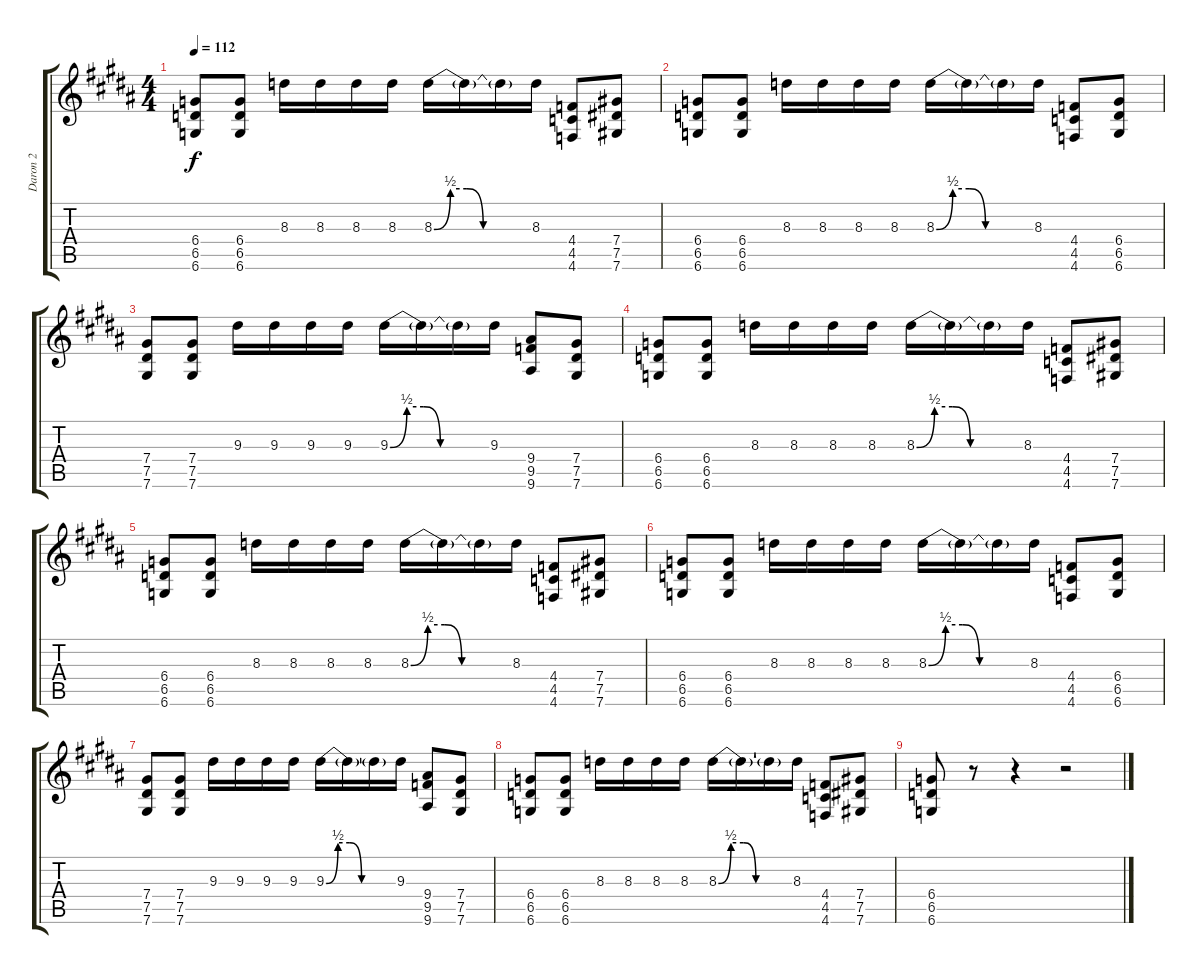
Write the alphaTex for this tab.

\track ("Daron 2" "Daron 2") {instrument overdrivenguitar}
\staff {score tabs}
\tuning (Eb4 Bb3 Gb3 Db3 Ab2 Db2) {hide}
\ts (4 4)
\tempo 112
\clef g2
\ks b
(6.4 6.5 6.6).8{dy f} (6.4 6.5 6.6).8 8.3.16 8.3.16 8.3.16 8.3.16 8.3{be (custom 0 0 10 2 20 2 30 0 60 0)}.16 8.3{t}.16 8.3{t}.16 8.3.16 (4.4 4.5 4.6).8 (7.4 7.5 7.6).8 |
(6.4 6.5 6.6).8 (6.4 6.5 6.6).8 8.3.16 8.3.16 8.3.16 8.3.16 8.3{be (custom 0 0 10 2 20 2 30 0 60 0)}.16 8.3{t}.16 8.3{t}.16 8.3.16 (4.4 4.5 4.6).8 (6.4 6.5 6.6).8 |
(7.4 7.5 7.6).8 (7.4 7.5 7.6).8 9.3.16 9.3.16 9.3.16 9.3.16 9.3{be (custom 0 0 10 2 20 2 30 0 60 0)}.16 9.3{t}.16 9.3{t}.16 9.3.16 (9.4 9.5 9.6).8 (7.4 7.5 7.6).8 |
(6.4 6.5 6.6).8 (6.4 6.5 6.6).8 8.3.16 8.3.16 8.3.16 8.3.16 8.3{be (custom 0 0 10 2 20 2 30 0 60 0)}.16 8.3{t}.16 8.3{t}.16 8.3.16 (4.4 4.5 4.6).8 (7.4 7.5 7.6).8 |
(6.4 6.5 6.6).8 (6.4 6.5 6.6).8 8.3.16 8.3.16 8.3.16 8.3.16 8.3{be (custom 0 0 10 2 20 2 30 0 60 0)}.16 8.3{t}.16 8.3{t}.16 8.3.16 (4.4 4.5 4.6).8 (7.4 7.5 7.6).8 |
(6.4 6.5 6.6).8 (6.4 6.5 6.6).8 8.3.16 8.3.16 8.3.16 8.3.16 8.3{be (custom 0 0 10 2 20 2 30 0 60 0)}.16 8.3{t}.16 8.3{t}.16 8.3.16 (4.4 4.5 4.6).8 (6.4 6.5 6.6).8 |
(7.4 7.5 7.6).8 (7.4 7.5 7.6).8 9.3.16 9.3.16 9.3.16 9.3.16 9.3{be (custom 0 0 10 2 20 2 30 0 60 0)}.16 9.3{t}.16 9.3{t}.16 9.3.16 (9.4 9.5 9.6).8 (7.4 7.5 7.6).8 |
(6.4 6.5 6.6).8 (6.4 6.5 6.6).8 8.3.16 8.3.16 8.3.16 8.3.16 8.3{be (custom 0 0 10 2 20 2 30 0 60 0)}.16 8.3{t}.16 8.3{t}.16 8.3.16 (4.4 4.5 4.6).8 (7.4 7.5 7.6).8 |
(6.4 6.5 6.6).8 r.8 r.4 r.2
